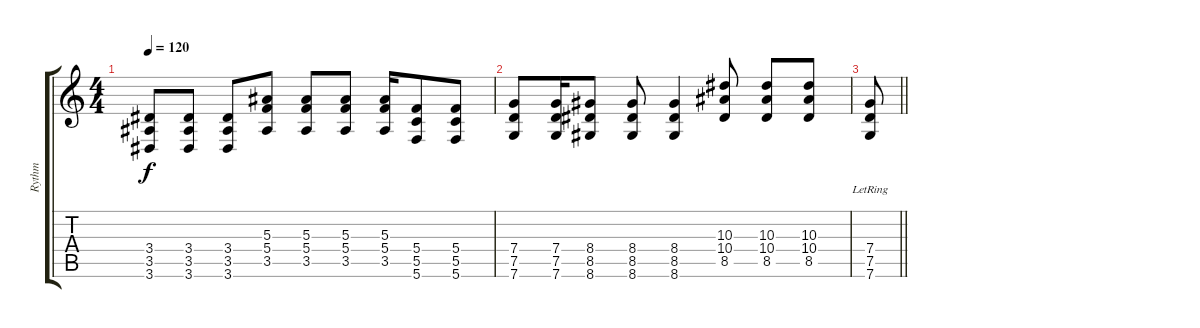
\track ("Rythm" "Rythm") {instrument distortionguitar}
\staff {score tabs}
\tuning (D4 A3 F3 C3 G2 C2) {hide}
\ts (4 4)
\tempo 120
\clef g2
\ks c
(3.4 3.5 3.6).8{dy f} (3.4 3.5 3.6).8 (3.4 3.5 3.6).8 (5.3 5.4 3.5).8 (5.3 5.4 3.5).8 (5.3 5.4 3.5).8 (5.3 5.4 3.5).16 (5.4 5.5 5.6).8 (5.4 5.5 5.6).8 |
(7.4 7.5 7.6).8 (7.4 7.5 7.6).16 (8.4 8.5 8.6).8 (8.4 8.5 8.6).8 (8.4 8.5 8.6).4 (10.3 10.4 8.5).8 (10.3 10.4 8.5).8 (10.3 10.4 8.5).8 |
\barLineRight lightlight
(7.4 7.5{lr} 7.6).8
